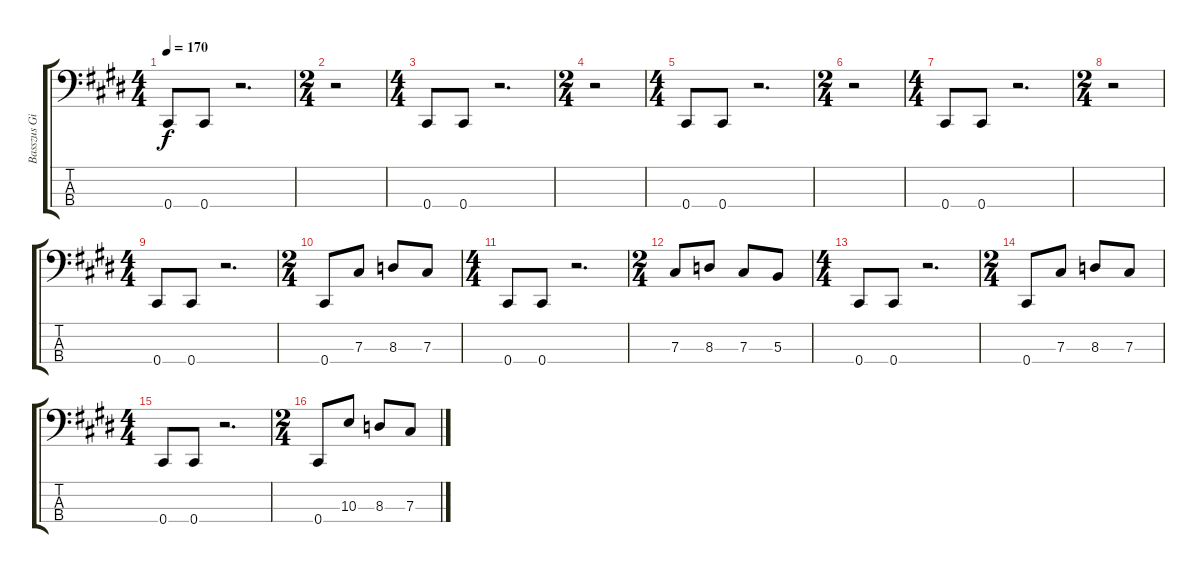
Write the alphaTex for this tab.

\track ("Basszus Gitár" "Basszus Gi") {instrument electricbassfinger}
\staff {score tabs}
\tuning (E2 B1 Gb1 Db1) {hide}
\ts (4 4)
\tempo 170
\clef f4
\ks c#minor
0.4.8{dy f} 0.4.8 r.2{d} |
\ts (2 4)
r.2 |
\ts (4 4)
0.4.8 0.4.8 r.2{d} |
\ts (2 4)
r.2 |
\ts (4 4)
0.4.8 0.4.8 r.2{d} |
\ts (2 4)
r.2 |
\ts (4 4)
0.4.8 0.4.8 r.2{d} |
\ts (2 4)
r.2 |
\ts (4 4)
0.4.8 0.4.8 r.2{d} |
\ts (2 4)
0.4.8 7.3.8 8.3.8 7.3.8 |
\ts (4 4)
0.4.8 0.4.8 r.2{d} |
\ts (2 4)
7.3.8 8.3.8 7.3.8 5.3.8 |
\ts (4 4)
0.4.8 0.4.8 r.2{d} |
\ts (2 4)
0.4.8 7.3.8 8.3.8 7.3.8 |
\ts (4 4)
0.4.8 0.4.8 r.2{d} |
\ts (2 4)
0.4.8 10.3.8 8.3.8 7.3.8
